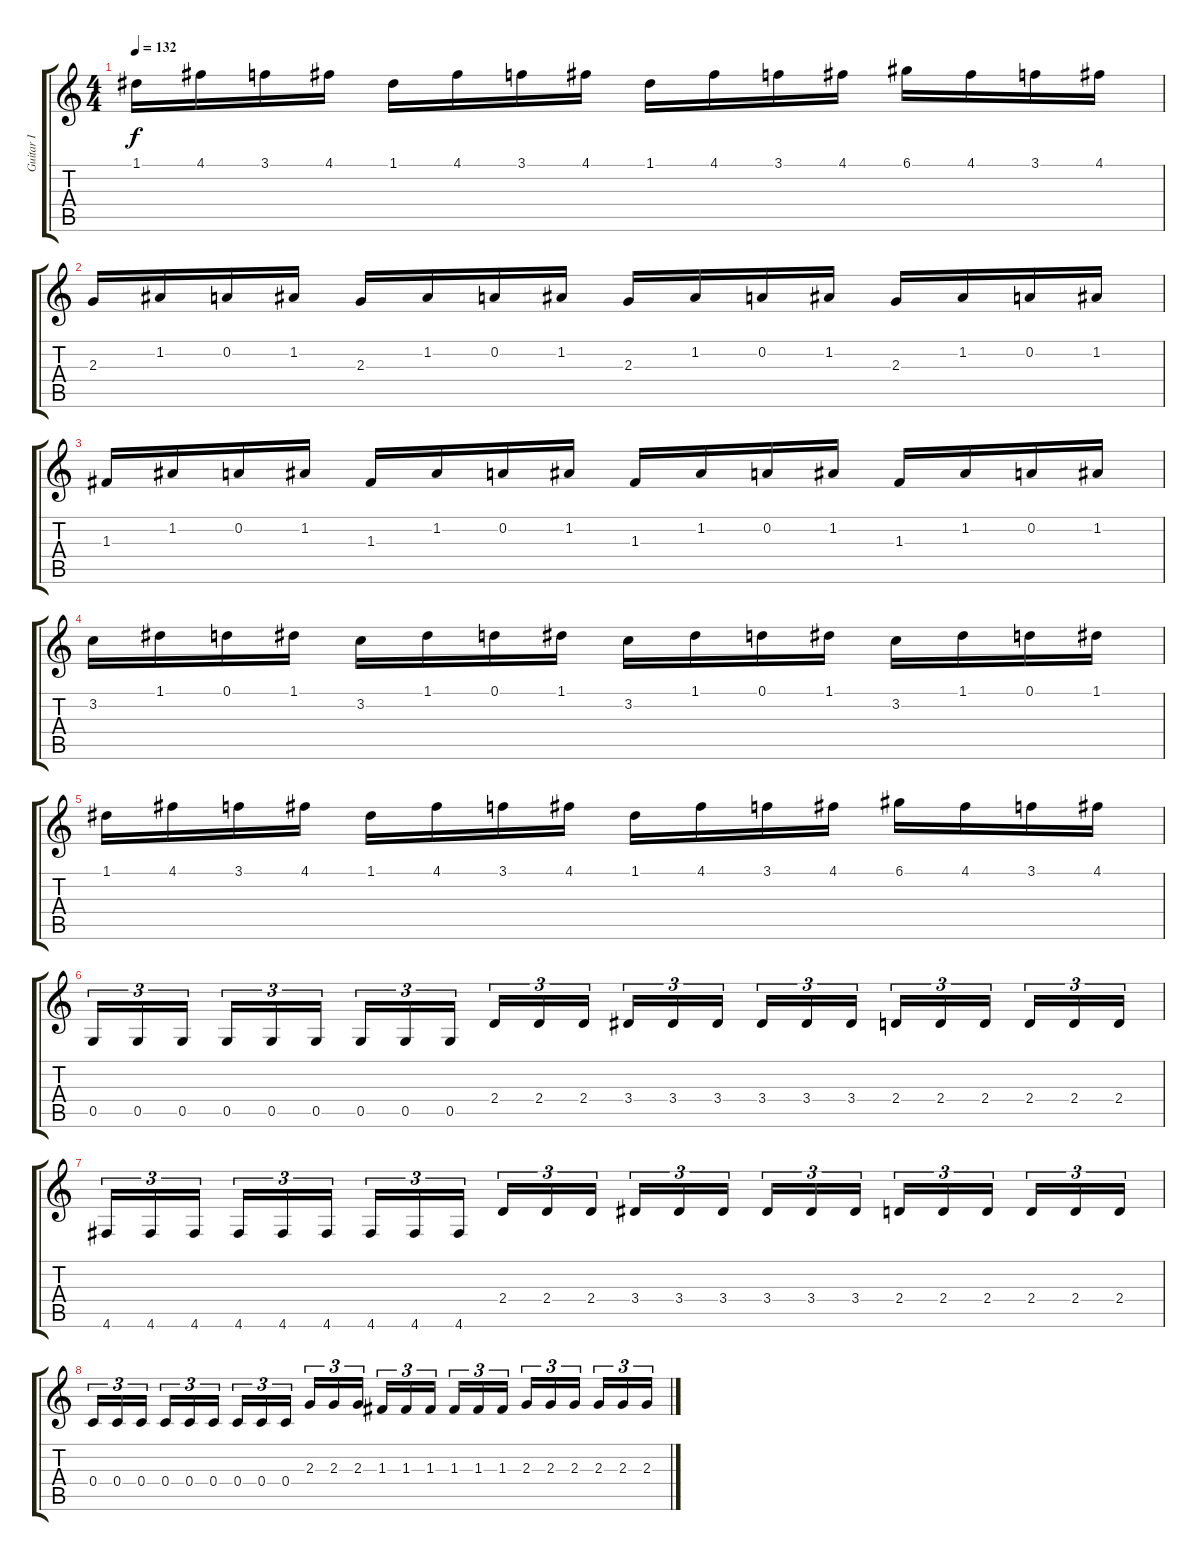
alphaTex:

\track ("Guitar I" "Guitar I") {instrument distortionguitar}
\staff {score tabs}
\tuning (D4 A3 F3 C3 G2 D2) {hide}
\ts (4 4)
\tempo 132
\clef g2
\ks c
1.1.16{dy f} 4.1.16 3.1.16 4.1.16 1.1.16 4.1.16 3.1.16 4.1.16 1.1.16 4.1.16 3.1.16 4.1.16 6.1.16 4.1.16 3.1.16 4.1.16 |
2.3.16 1.2.16 0.2.16 1.2.16 2.3.16 1.2.16 0.2.16 1.2.16 2.3.16 1.2.16 0.2.16 1.2.16 2.3.16 1.2.16 0.2.16 1.2.16 |
1.3.16 1.2.16 0.2.16 1.2.16 1.3.16 1.2.16 0.2.16 1.2.16 1.3.16 1.2.16 0.2.16 1.2.16 1.3.16 1.2.16 0.2.16 1.2.16 |
3.2.16 1.1.16 0.1.16 1.1.16 3.2.16 1.1.16 0.1.16 1.1.16 3.2.16 1.1.16 0.1.16 1.1.16 3.2.16 1.1.16 0.1.16 1.1.16 |
1.1.16 4.1.16 3.1.16 4.1.16 1.1.16 4.1.16 3.1.16 4.1.16 1.1.16 4.1.16 3.1.16 4.1.16 6.1.16 4.1.16 3.1.16 4.1.16 |
0.5.16{tu (3 2)} 0.5.16{tu (3 2)} 0.5.16{tu (3 2)} 0.5.16{tu (3 2)} 0.5.16{tu (3 2)} 0.5.16{tu (3 2)} 0.5.16{tu (3 2)} 0.5.16{tu (3 2)} 0.5.16{tu (3 2)} 2.4.16{tu (3 2)} 2.4.16{tu (3 2)} 2.4.16{tu (3 2)} 3.4.16{tu (3 2)} 3.4.16{tu (3 2)} 3.4.16{tu (3 2)} 3.4.16{tu (3 2)} 3.4.16{tu (3 2)} 3.4.16{tu (3 2)} 2.4.16{tu (3 2)} 2.4.16{tu (3 2)} 2.4.16{tu (3 2)} 2.4.16{tu (3 2)} 2.4.16{tu (3 2)} 2.4.16{tu (3 2)} |
4.6.16{tu (3 2)} 4.6.16{tu (3 2)} 4.6.16{tu (3 2)} 4.6.16{tu (3 2)} 4.6.16{tu (3 2)} 4.6.16{tu (3 2)} 4.6.16{tu (3 2)} 4.6.16{tu (3 2)} 4.6.16{tu (3 2)} 2.4.16{tu (3 2)} 2.4.16{tu (3 2)} 2.4.16{tu (3 2)} 3.4.16{tu (3 2)} 3.4.16{tu (3 2)} 3.4.16{tu (3 2)} 3.4.16{tu (3 2)} 3.4.16{tu (3 2)} 3.4.16{tu (3 2)} 2.4.16{tu (3 2)} 2.4.16{tu (3 2)} 2.4.16{tu (3 2)} 2.4.16{tu (3 2)} 2.4.16{tu (3 2)} 2.4.16{tu (3 2)} |
0.4.16{tu (3 2)} 0.4.16{tu (3 2)} 0.4.16{tu (3 2)} 0.4.16{tu (3 2)} 0.4.16{tu (3 2)} 0.4.16{tu (3 2)} 0.4.16{tu (3 2)} 0.4.16{tu (3 2)} 0.4.16{tu (3 2)} 2.3.16{tu (3 2)} 2.3.16{tu (3 2)} 2.3.16{tu (3 2)} 1.3.16{tu (3 2)} 1.3.16{tu (3 2)} 1.3.16{tu (3 2)} 1.3.16{tu (3 2)} 1.3.16{tu (3 2)} 1.3.16{tu (3 2)} 2.3.16{tu (3 2)} 2.3.16{tu (3 2)} 2.3.16{tu (3 2)} 2.3.16{tu (3 2)} 2.3.16{tu (3 2)} 2.3.16{tu (3 2)}
